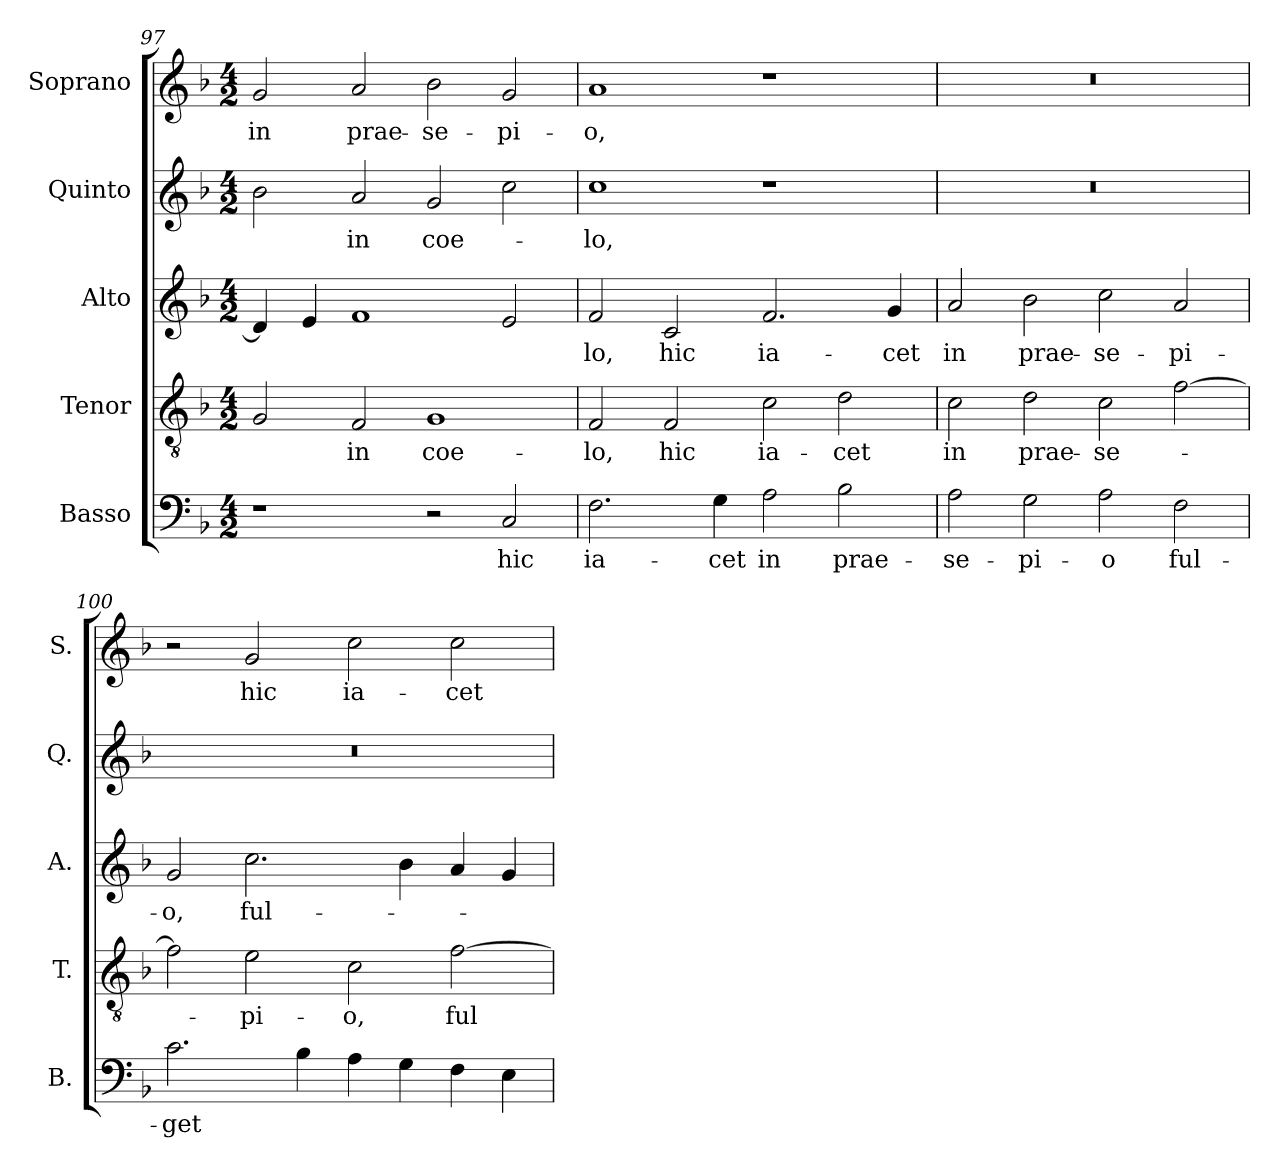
**kern	**text	**kern	**text	**kern	**text	**kern	**text	**kern	**text
*part5	*part5	*part4	*part4	*part3	*part3	*part2	*part2	*part1	*part1
*staff5	*staff5	*staff4	*staff4	*staff3	*staff3	*staff2	*staff2	*staff1	*staff1
*I"Basso	*	*I"Tenor	*	*I"Alto	*	*I"Quinto	*	*I"Soprano	*
*I'B.	*	*I'T.	*	*I'A.	*	*I'Q.	*	*I'S.	*
*clefF4	*	*clefGv2	*	*clefG2	*	*clefG2	*	*clefG2	*
*	*	*ITrd7c12	*	*	*	*	*	*	*
*k[b-]	*	*k[b-]	*	*k[b-]	*	*k[b-]	*	*k[b-]	*
*F:	*	*F:	*	*F:	*	*F:	*	*F:	*
*M4/2	*	*M4/2	*	*M4/2	*	*M4/2	*	*M4/2	*
=97	=97	=97	=97	=97	=97	=97	=97	=97	=97
!	!	!	!	!	!	!	!	!	!LO:LY:b:color=#000000
1r	.	2GGi/	.	4di/]	.	2b-i\	.	2gi/	in
.	.	.	.	4ei/	.	.	.	.	.
!	!	!	!LO:LY:b:color=#000000	!	!	!	!	!	!
!	!	!	!	!	!	!	!LO:LY:b:color=#000000	!	!
!	!	!	!	!	!	!	!	!	!LO:LY:b:color=#000000
.	.	2FFi/	in	1fi	.	2ai/	in	2ai/	prae-
!	!	!	!LO:LY:b:color=#000000	!	!	!	!	!	!
!	!	!	!	!	!	!	!LO:LY:b:color=#000000	!	!
!	!	!	!	!	!	!	!	!	!LO:LY:b:color=#000000
2r	.	1GGi	coe-	.	.	2gi/	coe-	2b-i\	-se-
!	!LO:LY:b:color=#000000	!	!	!	!	!	!	!	!
!	!	!	!	!	!	!	!	!	!LO:LY:b:color=#000000
2Ci/	hic	.	.	2ei/	.	2cci\	.	2gi/	-pi-
!!LO:LB:g=z
=98	=98	=98	=98	=98	=98	=98	=98	=98	=98
!	!LO:LY:b:color=#000000	!	!	!	!	!	!	!	!
!	!	!	!LO:LY:b:color=#000000	!	!	!	!	!	!
!	!	!	!	!	!LO:LY:b:color=#000000	!	!	!	!
!	!	!	!	!	!	!	!LO:LY:b:color=#000000	!	!
!	!	!	!	!	!	!	!	!	!LO:LY:b:color=#000000
2.Fi\	ia-	2FFi/	-lo,	2fi/	-lo,	1cci	-lo,	1ai	-o,
!	!	!	!LO:LY:b:color=#000000	!	!	!	!	!	!
!	!	!	!	!	!LO:LY:b:color=#000000	!	!	!	!
.	.	2FFi/	hic	2ci/	hic	.	.	.	.
!	!LO:LY:b:color=#000000	!	!	!	!	!	!	!	!
4Gi\	-cet	.	.	.	.	.	.	.	.
!	!LO:LY:b:color=#000000	!	!	!	!	!	!	!	!
!	!	!	!LO:LY:b:color=#000000	!	!	!	!	!	!
!	!	!	!	!	!LO:LY:b:color=#000000	!	!	!	!
2Ai\	in	2Ci\	ia-	2.fi/	ia-	1r	.	1r	.
!	!LO:LY:b:color=#000000	!	!	!	!	!	!	!	!
!	!	!	!LO:LY:b:color=#000000	!	!	!	!	!	!
2B-i\	prae-	2Di\	-cet	.	.	.	.	.	.
!	!	!	!	!	!LO:LY:b:color=#000000	!	!	!	!
.	.	.	.	4gi/	-cet	.	.	.	.
=99	=99	=99	=99	=99	=99	=99	=99	=99	=99
!	!LO:LY:b:color=#000000	!	!	!	!	!	!	!	!
!	!	!	!LO:LY:b:color=#000000	!	!	!	!	!	!
!	!	!	!	!	!LO:LY:b:color=#000000	!LO:N:vis=1	!	!LO:N:vis=1	!
2Ai\	-se-	2Ci\	in	2ai/	in	0r	.	0r	.
!	!LO:LY:b:color=#000000	!	!	!	!	!	!	!	!
!	!	!	!LO:LY:b:color=#000000	!	!	!	!	!	!
!	!	!	!	!	!LO:LY:b:color=#000000	!	!	!	!
2Gi\	-pi-	2Di\	prae-	2b-i\	prae-	.	.	.	.
!	!LO:LY:b:color=#000000	!	!	!	!	!	!	!	!
!	!	!	!LO:LY:b:color=#000000	!	!	!	!	!	!
!	!	!	!	!	!LO:LY:b:color=#000000	!	!	!	!
2Ai\	-o	2Ci\	-se-	2cci\	-se-	.	.	.	.
!	!LO:LY:b:color=#000000	!	!	!	!	!	!	!	!
!	!	!	!	!	!LO:LY:b:color=#000000	!	!	!	!
2Fi\	ful-	[2Fi\	.	2ai/	-pi-	.	.	.	.
=100	=100	=100	=100	=100	=100	=100	=100	=100	=100
!	!LO:LY:b:color=#000000	!	!	!	!	!	!	!	!
!	!	!	!	!	!LO:LY:b:color=#000000	!LO:N:vis=1	!	!	!
2.ci\	-get	2Fi\]	.	2gi/	-o,	0r	.	2r	.
!	!	!	!LO:LY:b:color=#000000	!	!	!	!	!	!
!	!	!	!	!	!LO:LY:b:color=#000000	!	!	!	!
!	!	!	!	!	!	!	!	!	!LO:LY:b:color=#000000
.	.	2Ei\	-pi-	2.cci\	ful-	.	.	2gi/	hic
4B-i\	.	.	.	.	.	.	.	.	.
!	!	!	!LO:LY:b:color=#000000	!	!	!	!	!	!
!	!	!	!	!	!	!	!	!	!LO:LY:b:color=#000000
4Ai\	.	2Ci\	-o,	.	.	.	.	2cci\	ia-
4Gi\	.	.	.	4b-i\	.	.	.	.	.
!	!	!	!LO:LY:b:color=#000000	!	!	!	!	!	!
!	!	!	!	!	!	!	!	!	!LO:LY:b:color=#000000
4Fi\	.	[2Fi\	ful-	4ai/	.	.	.	2cci\	-cet
4Ei\	.	.	.	4gi/	.	.	.	.	.
=	=	=	=	=	=	=	=	=	=
*-	*-	*-	*-	*-	*-	*-	*-	*-	*-
